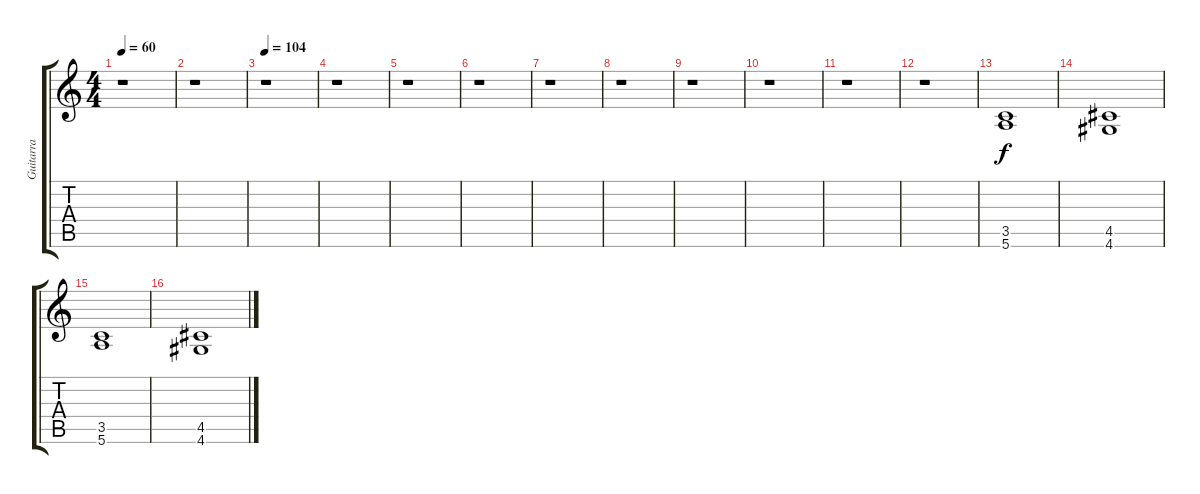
\track ("Guitarra" "Guitarra") {instrument distortionguitar}
\staff {score tabs}
\tuning (E4 B3 G3 D3 A2 E2) {hide}
\ts (4 4)
\tempo 60
\clef g2
\ks c
r.1{dy f} |
r.1 |
\tempo 104
r.1 |
r.1 |
r.1 |
r.1 |
r.1 |
r.1 |
r.1 |
r.1 |
r.1 |
r.1 |
(3.5 5.6).1 |
(4.5 4.6).1 |
(3.5 5.6).1 |
(4.5 4.6).1
